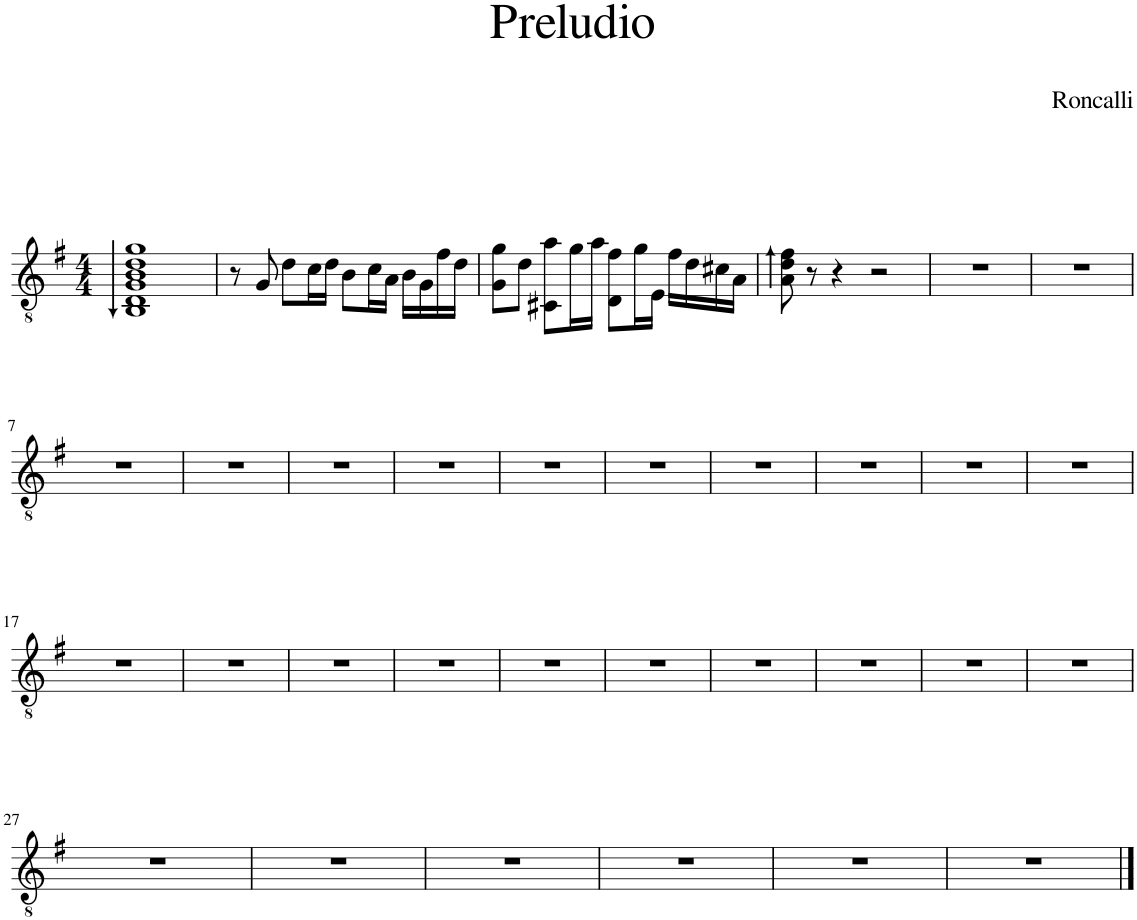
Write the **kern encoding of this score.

**kern
*part1
*staff1
*I"Acoustic Guitar (nylon)
*I'Ac Gtr
*clefGv2
*k[f#]
*M4/4
=1
1BB:: 1D:: 1G:: 1B:: 1d:: 1g::
=2
8r
8G/
8d\L
16c\L
16d\JJ
8B\L
16c\L
16A\JJ
16B\LL
16G\
16f#\
16d\JJ
=3
8G\ 8g\L
8d\J
8C#X\ 8a\L
16g\L
16a\JJ
8D\ 8f#\L
16g\L
16E\JJ
16f#\LL
16d\
16c#X\
16A\JJ
=4
8A\:: 8d\:: 8f#\::
8r
4r
2r
=5
1r
=6
1r
!!LO:LB:g=z
=7
1r
=8
1r
=9
1r
=10
1r
=11
1r
=12
1r
=13
1r
=14
1r
=15
1r
=16
1r
!!LO:LB:g=z
=17
1r
=18
1r
=19
1r
=20
1r
=21
1r
=22
1r
=23
1r
=24
1r
=25
1r
=26
1r
!!LO:LB:g=z
=27
1r
=28
1r
=29
1r
=30
1r
=31
1r
=32
1r
==
*-
